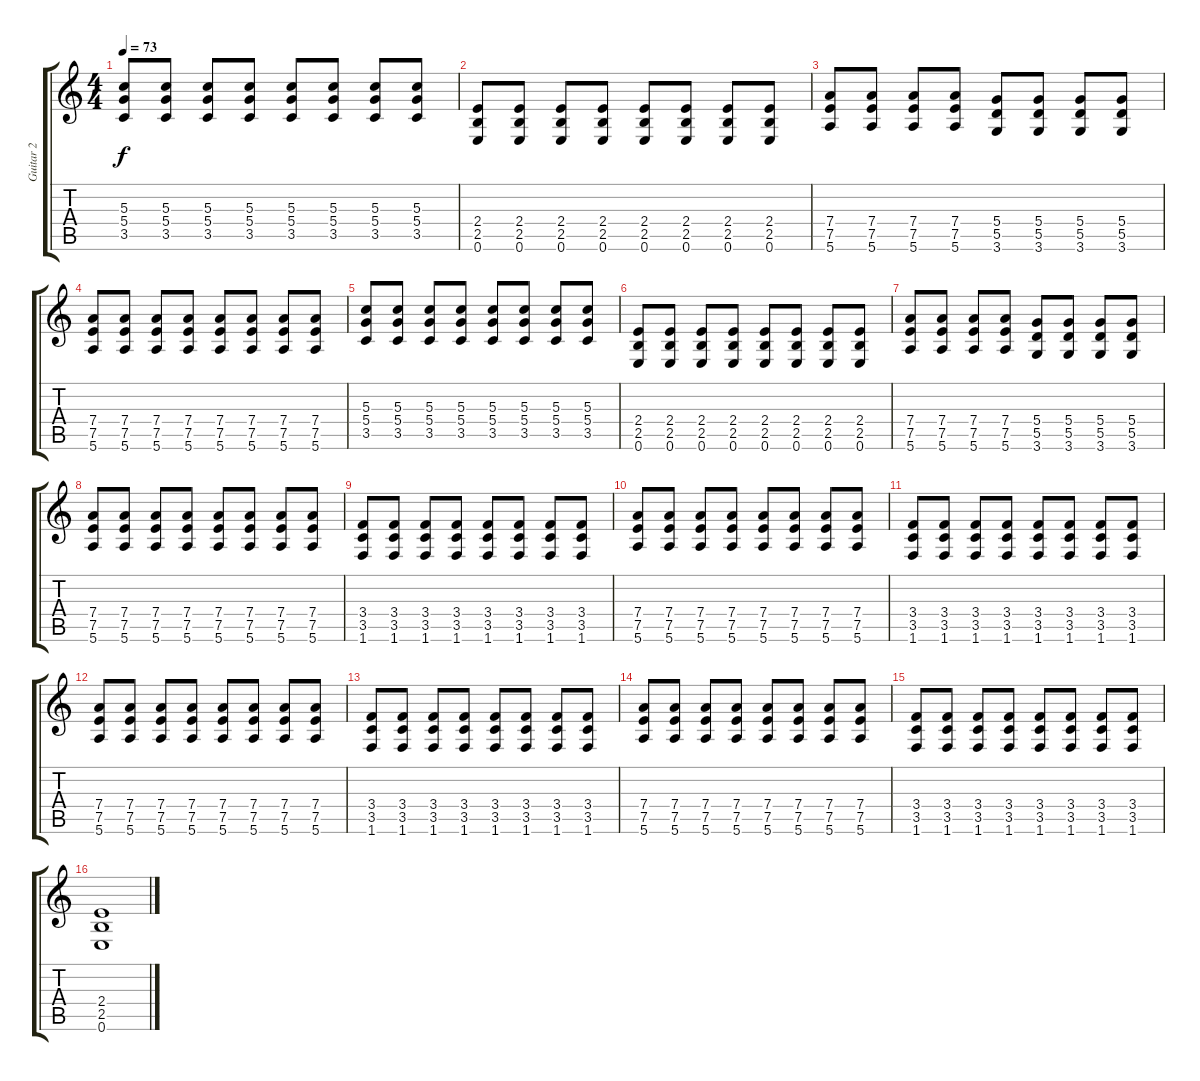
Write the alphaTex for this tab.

\track ("Guitar 2" "Guitar 2") {instrument overdrivenguitar}
\staff {score tabs}
\tuning (E4 B3 G3 D3 A2 E2) {hide}
\ts (4 4)
\tempo 73
\clef g2
\ks c
(5.3 5.4 3.5).8{dy f} (5.3 5.4 3.5).8 (5.3 5.4 3.5).8 (5.3 5.4 3.5).8 (5.3 5.4 3.5).8 (5.3 5.4 3.5).8 (5.3 5.4 3.5).8 (5.3 5.4 3.5).8 |
(2.4 2.5 0.6).8 (2.4 2.5 0.6).8 (2.4 2.5 0.6).8 (2.4 2.5 0.6).8 (2.4 2.5 0.6).8 (2.4 2.5 0.6).8 (2.4 2.5 0.6).8 (2.4 2.5 0.6).8 |
(7.4 7.5 5.6).8 (7.4 7.5 5.6).8 (7.4 7.5 5.6).8 (7.4 7.5 5.6).8 (5.4 5.5 3.6).8 (5.4 5.5 3.6).8 (5.4 5.5 3.6).8 (5.4 5.5 3.6).8 |
(7.4 7.5 5.6).8 (7.4 7.5 5.6).8 (7.4 7.5 5.6).8 (7.4 7.5 5.6).8 (7.4 7.5 5.6).8 (7.4 7.5 5.6).8 (7.4 7.5 5.6).8 (7.4 7.5 5.6).8 |
(5.3 5.4 3.5).8 (5.3 5.4 3.5).8 (5.3 5.4 3.5).8 (5.3 5.4 3.5).8 (5.3 5.4 3.5).8 (5.3 5.4 3.5).8 (5.3 5.4 3.5).8 (5.3 5.4 3.5).8 |
(2.4 2.5 0.6).8 (2.4 2.5 0.6).8 (2.4 2.5 0.6).8 (2.4 2.5 0.6).8 (2.4 2.5 0.6).8 (2.4 2.5 0.6).8 (2.4 2.5 0.6).8 (2.4 2.5 0.6).8 |
(7.4 7.5 5.6).8 (7.4 7.5 5.6).8 (7.4 7.5 5.6).8 (7.4 7.5 5.6).8 (5.4 5.5 3.6).8 (5.4 5.5 3.6).8 (5.4 5.5 3.6).8 (5.4 5.5 3.6).8 |
(7.4 7.5 5.6).8 (7.4 7.5 5.6).8 (7.4 7.5 5.6).8 (7.4 7.5 5.6).8 (7.4 7.5 5.6).8 (7.4 7.5 5.6).8 (7.4 7.5 5.6).8 (7.4 7.5 5.6).8 |
(3.4 3.5 1.6).8 (3.4 3.5 1.6).8 (3.4 3.5 1.6).8 (3.4 3.5 1.6).8 (3.4 3.5 1.6).8 (3.4 3.5 1.6).8 (3.4 3.5 1.6).8 (3.4 3.5 1.6).8 |
(7.4 7.5 5.6).8 (7.4 7.5 5.6).8 (7.4 7.5 5.6).8 (7.4 7.5 5.6).8 (7.4 7.5 5.6).8 (7.4 7.5 5.6).8 (7.4 7.5 5.6).8 (7.4 7.5 5.6).8 |
(3.4 3.5 1.6).8 (3.4 3.5 1.6).8 (3.4 3.5 1.6).8 (3.4 3.5 1.6).8 (3.4 3.5 1.6).8 (3.4 3.5 1.6).8 (3.4 3.5 1.6).8 (3.4 3.5 1.6).8 |
(7.4 7.5 5.6).8 (7.4 7.5 5.6).8 (7.4 7.5 5.6).8 (7.4 7.5 5.6).8 (7.4 7.5 5.6).8 (7.4 7.5 5.6).8 (7.4 7.5 5.6).8 (7.4 7.5 5.6).8 |
(3.4 3.5 1.6).8 (3.4 3.5 1.6).8 (3.4 3.5 1.6).8 (3.4 3.5 1.6).8 (3.4 3.5 1.6).8 (3.4 3.5 1.6).8 (3.4 3.5 1.6).8 (3.4 3.5 1.6).8 |
(7.4 7.5 5.6).8 (7.4 7.5 5.6).8 (7.4 7.5 5.6).8 (7.4 7.5 5.6).8 (7.4 7.5 5.6).8 (7.4 7.5 5.6).8 (7.4 7.5 5.6).8 (7.4 7.5 5.6).8 |
(3.4 3.5 1.6).8 (3.4 3.5 1.6).8 (3.4 3.5 1.6).8 (3.4 3.5 1.6).8 (3.4 3.5 1.6).8 (3.4 3.5 1.6).8 (3.4 3.5 1.6).8 (3.4 3.5 1.6).8 |
(2.4 2.5 0.6).1
